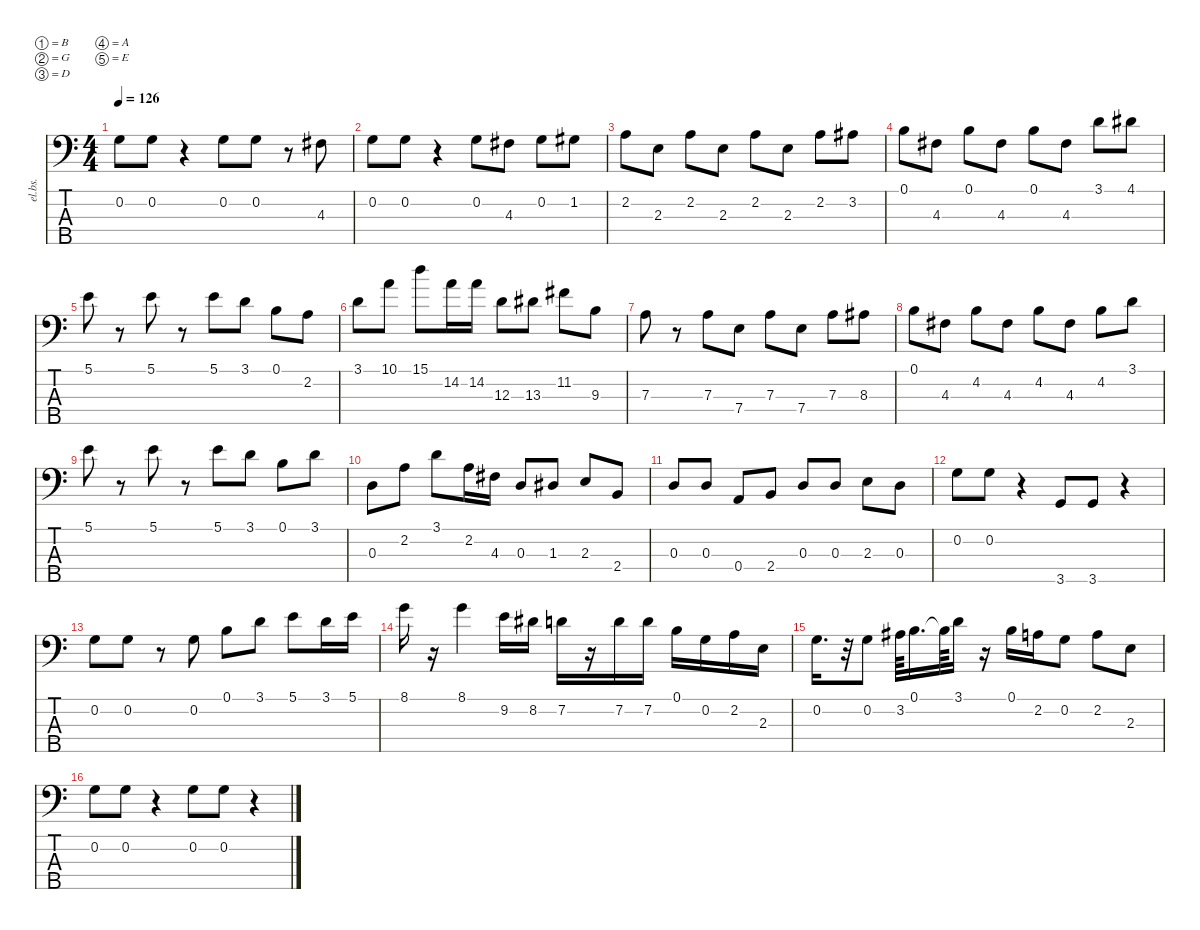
\defaultSystemsLayout 4
\hideDynamics
\bracketExtendMode nobrackets
\otherSystemsTrackNameOrientation horizontal
\track ("Bass" "el.bs.") {instrument electricbassfinger}
\staff {score tabs}
\tuning (B2 G2 D2 A1 E1)
\ts (4 4)
\tempo 126
\clef f4
\ks c
0.2.8{dy f beam Down} 0.2.8{beam Down} r.4{beam Down} 0.2.8{beam Down} 0.2.8{beam Down} r.8{beam Down} 4.3{acc #}.8{beam Down} |
0.2.8{beam Down} 0.2.8{beam Down} r.4{beam Down} 0.2.8{beam Down} 4.3{acc #}.8{beam Down} 0.2.8{beam Down} 1.2{acc #}.8{beam Down} |
2.2.8{beam Down} 2.3.8{beam Down} 2.2.8{beam Down} 2.3.8{beam Down} 2.2.8{beam Down} 2.3.8{beam Down} 2.2.8{beam Down} 3.2{acc #}.8{beam Down} |
0.1.8{beam Down} 4.3{acc #}.8{beam Down} 0.1.8{beam Down} 4.3{acc #}.8{beam Down} 0.1.8{beam Down} 4.3{acc #}.8{beam Down} 3.1.8{beam Down} 4.1{acc #}.8{beam Down} |
5.1.8{beam Down} r.8{beam Down} 5.1.8{beam Down} r.8{beam Down} 5.1.8{beam Down} 3.1.8{beam Down} 0.1.8{beam Down} 2.2.8{beam Down} |
3.1.8{beam Down} 10.1.8{beam Down} 15.1.8{beam Down} 14.2.16{beam Down} 14.2.16{beam Down} 12.3.8{beam Down} 13.3{acc #}.8{beam Down} 11.2{acc #}.8{beam Down} 9.3.8{beam Down} |
7.3.8{beam Down} r.8{beam Down} 7.3.8{beam Down} 7.4.8{beam Down} 7.3.8{beam Down} 7.4.8{beam Down} 7.3.8{beam Down} 8.3{acc #}.8{beam Down} |
0.1.8{beam Down} 4.3{acc #}.8{beam Down} 4.2.8{beam Down} 4.3{acc #}.8{beam Down} 4.2.8{beam Down} 4.3{acc #}.8{beam Down} 4.2.8{beam Down} 3.1.8{beam Down} |
5.1.8{beam Down} r.8{beam Down} 5.1.8{beam Down} r.8{beam Down} 5.1.8{beam Down} 3.1.8{beam Down} 0.1.8{beam Down} 3.1.8{beam Down} |
0.3.8{beam Down} 2.2.8{beam Down} 3.1.8{beam Down} 2.2.16{beam Down} 4.3{acc #}.16{beam Down} 0.3.8{beam Up} 1.3{acc #}.8{beam Up} 2.3.8{beam Up} 2.4.8{beam Up} |
0.3.8{beam Up} 0.3.8{beam Up} 0.4.8{beam Up} 2.4.8{beam Up} 0.3.8{beam Up} 0.3.8{beam Up} 2.3.8{beam Down} 0.3.8{beam Down} |
0.2.8{beam Down} 0.2.8{beam Down} r.4{beam Down} 3.5.8{beam Up} 3.5.8{beam Up} r.4{beam Up} |
0.2.8{beam Down} 0.2.8{beam Down} r.8{beam Down} 0.2.8{beam Down} 0.1.8{beam Down} 3.1.8{beam Down} 5.1.8{beam Down} 3.1.16{beam Down} 5.1.16{beam Down} |
8.1.16{beam Down} r.16{beam Down} 8.1.4{beam Down} 9.2.16{beam Down} 8.2{acc #}.16{beam Down} 7.2.16{beam Down} r.16{beam Down} 7.2.16{beam Down} 7.2.16{beam Down} 0.1.16{beam Down} 0.2.16{beam Down} 2.2.16{beam Down} 2.3.16{beam Down} |
0.2.16{d beam Down} r.32{beam Down} 0.2.8{beam Down} 3.2{acc #}.64{beam Down} 0.1.16{d beam Down} 0.1{t}.64{beam Down} 3.1.16{beam Down} r.16{beam Down} 0.1.16{beam Down} 2.2.16{beam Down} 0.2.8{beam Down} 2.2.8{beam Down} 2.3.8{beam Down} |
0.2.8{beam Down} 0.2.8{beam Down} r.4{beam Down} 0.2.8{beam Down} 0.2.8{beam Down} r.4{beam Down}
